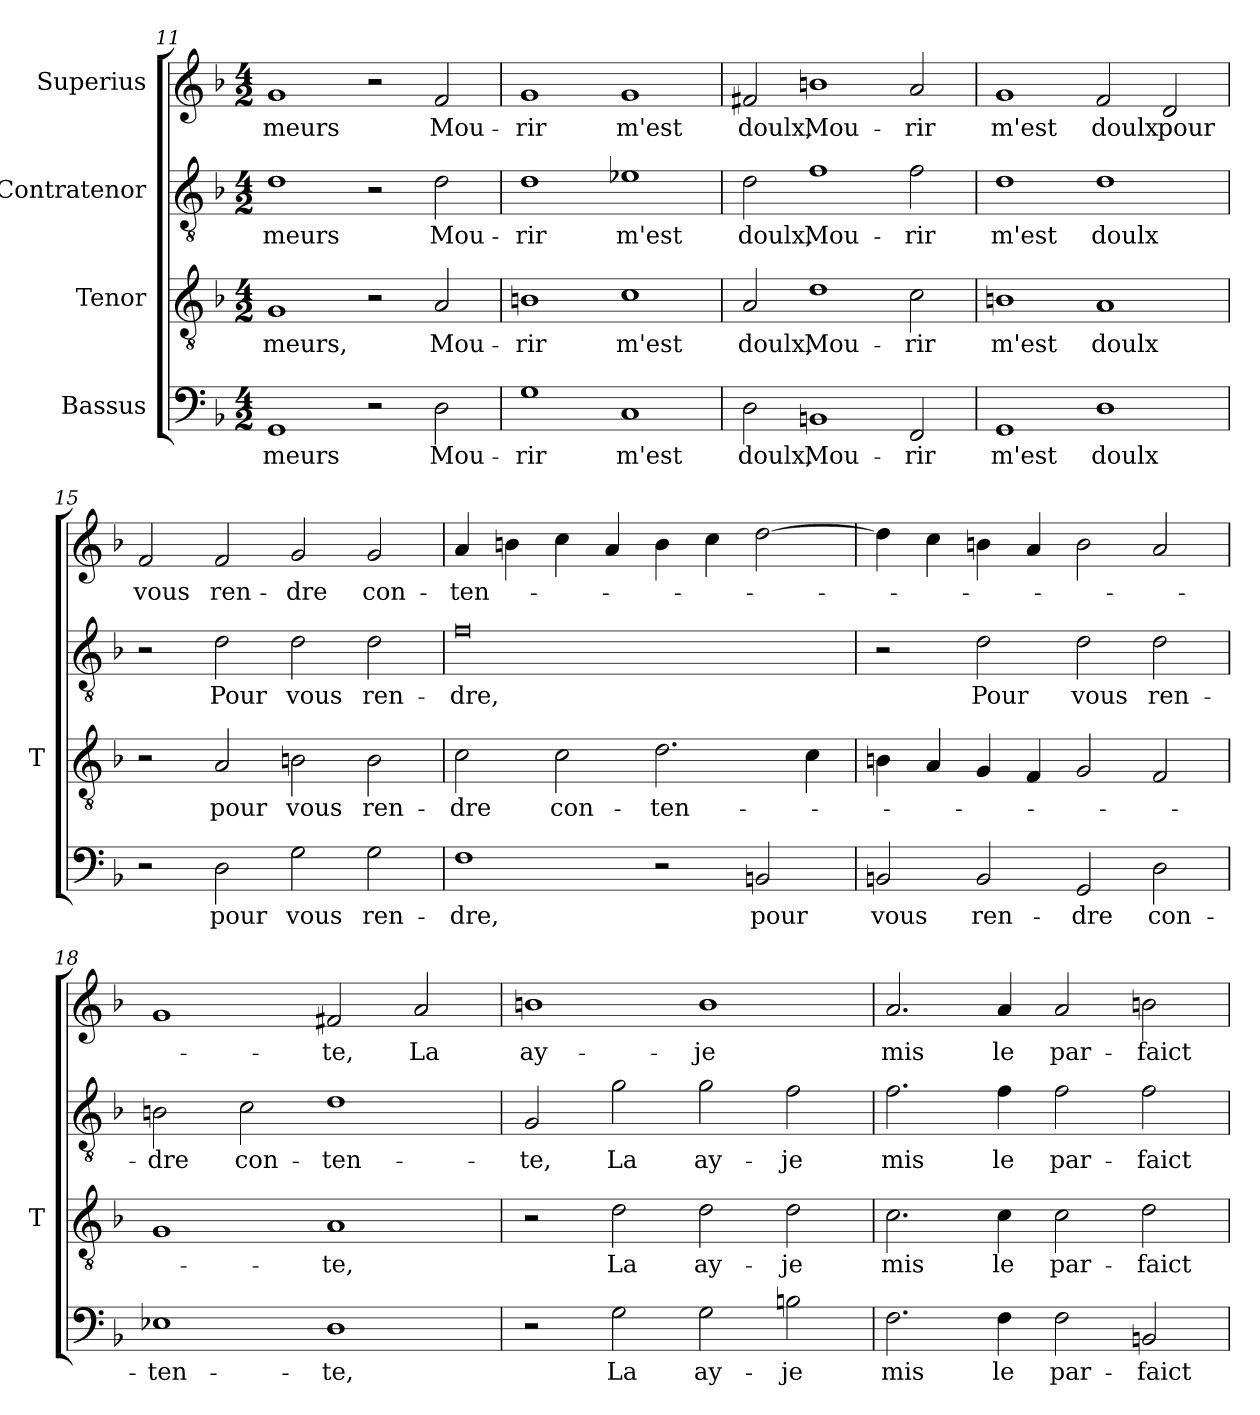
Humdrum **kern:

**kern	**text	**kern	**text	**kern	**text	**kern	**text
*part4	*part4	*part3	*part3	*part2	*part2	*part1	*part1
*staff4	*staff4	*staff3	*staff3	*staff2	*staff2	*staff1	*staff1
*I"Bassus	*	*I"Tenor	*	*I"Contratenor	*	*I"Superius	*
*	*	*I'T	*	*	*	*	*
*clefF4	*	*clefGv2	*	*clefGv2	*	*clefG2	*
*k[b-]	*	*k[b-]	*	*k[b-]	*	*k[b-]	*
*M4/2	*	*M4/2	*	*M4/2	*	*M4/2	*
=11	=11	=11	=11	=11	=11	=11	=11
1GG	-meurs	1G	-meurs,	1d	-meurs	1g	-meurs
2r	.	2r	.	2r	.	2r	.
2D	Mou-	2A	Mou-	2d	Mou-	2f	Mou-
=12	=12	=12	=12	=12	=12	=12	=12
1G	-rir	1Bn	-rir	1d	-rir	1g	-rir
1C	-m'est	1c	-m'est	1e-X	-m'est	1g	-m'est
=13	=13	=13	=13	=13	=13	=13	=13
2D	-doulx,	2A	-doulx,	2d	-doulx,	2f#X	-doulx,
1BB	Mou-	1d	Mou-	1f	Mou-	1b	Mou-
2FF	-rir	2c	-rir	2f	-rir	2a	-rir
=14	=14	=14	=14	=14	=14	=14	=14
1GG	-m'est	1Bn	-m'est	1d	-m'est	1g	-m'est
1D	-doulx	1A	-doulx	1d	-doulx	2f	-doulx
.	.	.	.	.	.	2d	-pour
=15	=15	=15	=15	=15	=15	=15	=15
2r	.	2r	.	2r	.	2f	-vous
2D	-pour	2A	-pour	2d	-Pour	2f	ren-
2G	-vous	2Bn	-vous	2d	-vous	2g	-dre
2G	ren-	2B	ren-	2d	ren-	2g	con-
=16	=16	=16	=16	=16	=16	=16	=16
1F	-dre,	2c	-dre	0f	-dre,	4a	ten-
.	.	.	.	.	.	4b	.
.	.	2c	con-	.	.	4cc	.
.	.	.	.	.	.	4a	.
2r	.	2.d	ten-	.	.	4b	.
.	.	.	.	.	.	4cc	.
2BB	-pour	.	.	.	.	[2dd	.
.	.	4c	.	.	.	.	.
=17	=17	=17	=17	=17	=17	=17	=17
2BB	-vous	4Bn	.	2r	.	4dd]	.
.	.	4A	.	.	.	4cc	.
2BB	ren-	4G	.	2d	-Pour	4b	.
.	.	4F	.	.	.	4a	.
2GG	-dre	2G	.	2d	-vous	2b	.
2D	con-	2F	.	2d	ren-	2a	.
=18	=18	=18	=18	=18	=18	=18	=18
1E-X	ten-	1G	.	2B	-dre	1g	.
.	.	.	.	2c	con-	.	.
1D	-te,	1A	-te,	1d	ten-	2f#X	-te,
.	.	.	.	.	.	2a	-La
=19	=19	=19	=19	=19	=19	=19	=19
2r	.	2r	.	2G	-te,	1b	ay-
2G	-La	2d	-La	2g	-La	.	.
2G	ay-	2d	ay-	2g	ay-	1b	-je
2B	-je	2d	-je	2f	-je	.	.
=20	=20	=20	=20	=20	=20	=20	=20
2.F	-mis	2.c	-mis	2.f	-mis	2.a	-mis
4F	-le	4c	-le	4f	-le	4a	-le
2F	par-	2c	par-	2f	par-	2a	par-
2BB	-faict	2d	-faict	2f	-faict	2b	-faict
=	=	=	=	=	=	=	=
*-	*-	*-	*-	*-	*-	*-	*-
